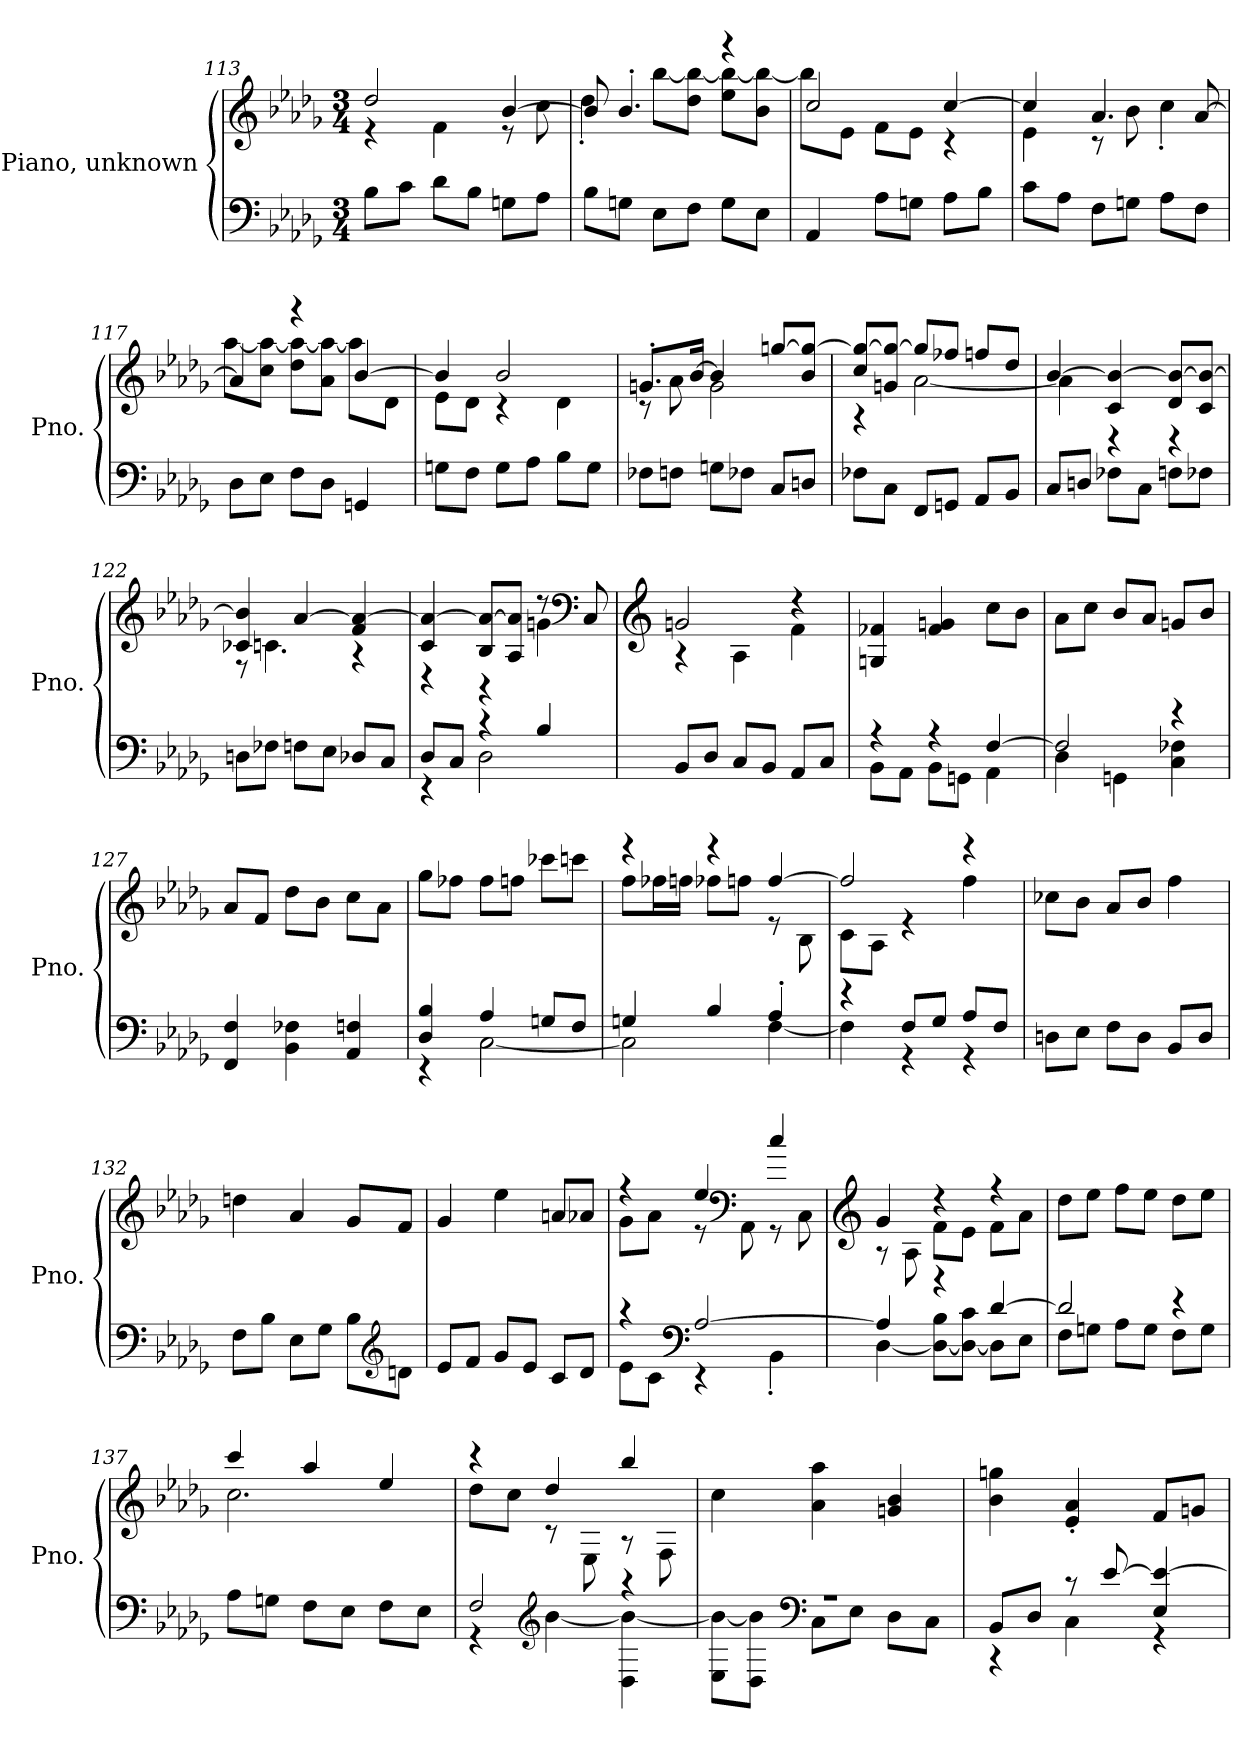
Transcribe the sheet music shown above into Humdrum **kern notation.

**kern	**kern
*part1	*part1
*staff2	*staff1
*I"Piano, unknown	*
*I'Pno.	*
!!LO:PB:g=z
*clefF4	*clefG2
*k[b-e-a-d-g-]	*k[b-e-a-d-g-]
*M3/4	*M3/4
=113	=113
*	*^
8B-\L	2dd-/	4r
8c\J	.	.
8d-\L	.	4f\
8B-\J	.	.
8Gn\L	[4b-/	8r
8A-\J	.	8cc\
=114	=114	=114
8B-\L	8b-/]	4dd-'\
8Gn\J	4.b-'/	.
8E-\L	.	[8bb-\L
8F\J	.	8dd-\ 8bb-\_J
8G\L	4r	8ee-\ 8bb-\_L
8E-\J	.	8b-\ 8bb-\_J
=115	=115	=115
4AA-/	2cc/	8bb-\L]
.	.	8e-\J
8A-\L	.	8f\L
8Gn\J	.	8e-\J
8A-\L	[4cc/	4r
8B-\J	.	.
=116	=116	=116
8c\L	4cc/]	4e-\
8A-\J	.	.
8F\L	4.a-/	8r
8Gn\J	.	8b-\
8A-\L	.	4cc'\
8F\J	[8a-/	.
=117	=117	=117
8D-\L	4a-/]	[8aa-\L
8E-\J	.	8cc\ 8aa-\_J
8F\L	4r	8dd-\ 8aa-\_L
8D-\J	.	8a-\ 8aa-\_J
4GGn/	[4b-/	8aa-\L]
.	.	8d-\J
!!LO:LB:g=z	!!
=118	=118	=118
8Gn\L	4b-/]	8e-\L
8F\J	.	8d-\J
8G\L	2b-/	4r
8A-\J	.	.
8B-\L	.	4d-\
8G\J	.	.
=119	=119	=119
8F-X\L	8.gn'/L	8r
8Fn\J	.	8a-\
.	[16b-/Jk	.
8Gn\L	4b-/]	2g\
8F-X\J	.	.
8C/L	[8ggn/L	.
8Dn/J	8b-/ 8gg/_J	.
=120	=120	=120
8F-X\L	8cc/ 8gg/_L	4r
8C\J	8gn/ 8gg/_J	.
8FF/L	8gg/L]	[2a-\
8GGn/J	8ff-X/J	.
8AA-/L	8ffn/L	.
8BB-/J	8dd-/J	.
=121	=121	=121
8C/L	[4b-/	4a-\]
8Dn/J	.	.
8F-X\L	4c/ 4b-/_	4r
8C\J	.	.
8Fn\L	8d-/ 8b-/_L	4r
8F-X\J	8c/ 8b-/_J	.
!!LO:LB:g=z	!!
=122	=122	=122
8Dn\L	4c-X/ 4b-/]	8r
8F-X\J	.	4.cn\
8Fn\L	[4a-/	.
8E-\J	.	.
8D-X/L	4f/ 4a-/_	4r
8C/J	.	.
=123	=123	=123
*^	*	*
8D-/L	4r	4c/ 4a-/_	4r
8C/J	.	.	.
4r	2D-\	8B-/ 8a-/_L	4r
.	.	8A-/ 8a-/]J	.
4B-/	.	8r	4gn\
*	*	*clefF4	*
.	.	8C/	.
*v	*v	*	*
=124	=124	=124
*	*clefG2	*
8BB-/L	2gn/	4r
8D-/J	.	.
8C/L	.	4A-\
8BB-/J	.	.
8AA-/L	4r	4f\
8C/J	.	.
*	*v	*v
=125	=125
*^	*
4r	8BB-\L	4Gn/ 4f-X/
.	8AA-\J	.
4r	8BB-\L	4f-/ 4gn/
.	8GGn\J	.
[4F/	4AA-\	8cc\L
.	.	8b-\J
=126	=126	=126
2F/]	4D-\	8a-\L
.	.	8cc\J
.	4GGn\	8b-/L
.	.	8a-/J
4r	4C\ 4F-X\	8gn/L
.	.	8b-/J
*v	*v	*
!!LO:LB:g=z
=127	=127
4FF/ 4F/	8a-/L
.	8f/J
4BB-\ 4F-X\	8dd-\L
.	8b-\J
4AA-/ 4Fn/	8cc\L
.	8a-\J
=128	=128
*^	*
4D-/ 4B-/	4r	8gg-\L
.	.	8ff-X\J
4A-/	[2C\	8ff-\L
.	.	8ffn\J
8Gn/L	.	8ccc-X\L
8F/J	.	8cccn\J
=129	=129	=129
*	*	*^
4Gn/	2C\]	4r	8ff\L
.	.	.	16ff-X\L
.	.	.	16ffn\JJ
4B-/	.	4r	8ff-X\L
.	.	.	8ffn\J
4A-'/	[4F\	[4ff/	8r
.	.	.	8B-\
=130	=130	=130	=130
4r	4F\]	2ff/]	8c\L
.	.	.	8A-\J
8F/L	4r	.	4r
8G-/J	.	.	.
8A-/L	4r	4r	4ff\
8F/J	.	.	.
*v	*v	*	*
*	*v	*v
=131	=131
8Dn\L	8cc-X\L
8E-\J	8b-\J
8F\L	8a-/L
8D\J	8b-/J
8BB-/L	4ff\
8D/J	.
!!LO:LB:g=z
=132	=132
8F\L	4ddn\
8B-\J	.
8E-\L	4a-/
8G-\J	.
8B-\L	8g-/L
*clefG2	*
8dn\J	8f/J
=133	=133
8e-/L	4g-/
8f/J	.
8g-/L	4ee-\
8e-/J	.
8c/L	8an/L
8d-/J	8a-X/J
=134	=134
*^	*^
4r	8e-\L	4r	8g-\L
.	8c\J	.	8a-\J
*clefF4	*	*	*
[2A-/	4r	4ee-/	8r
*	*	*clefF4	*
.	.	.	8AA-\
.	4BB-'\	4cc/	8r
.	.	.	8C\
=135	=135	=135	=135
*	*	*clefG2	*
4A-/]	[4D-\	4g-/	8r
.	.	.	8A-\
4r	8D-\_ 8B-\L	4r	8f\L
.	8D-\_ 8c\J	.	8e-\J
[4d-/	8D-\L]	4r	8f\L
.	8E-\J	.	8a-\J
*	*	*v	*v
!!LO:LB:g=z
=136	=136	=136
2d-/]	8F\L	8dd-\L
.	8Gn\J	8ee-\J
.	8A-\L	8ff\L
.	8G\J	8ee-\J
4r	8F\L	8dd-\L
.	8G\J	8ee-\J
*v	*v	*
=137	=137
*	*^
8A-\L	4ccc/	2.cc\
8Gn\J	.	.
8F\L	4aa-/	.
8E-\J	.	.
8F\L	4ee-/	.
8E-\J	.	.
=138	=138	=138
*^	*	*
2F/	4r	4r	8dd-\L
.	.	.	8cc\J
*clefG2	*	*	*
.	[4b-\	4dd-/	8r
.	.	.	8E-\
4r	4D-\ 4b-\_	4bb-/	8r
.	.	.	8F\
*	*	*v	*v
=139	=139	=139
2.r	8E-\ 8b-\_L	4cc\
.	8D-\ 8b-\]J	.
*clefF4	*	*
.	8C\L	4a-\ 4aa-\
.	8E-\J	.
.	8D-\L	4gn/ 4b-/
.	8C\J	.
=140	=140	=140
8BB-/L	4r	4b-\ 4ggn\
8D-/J	.	.
8r	4C\	4e-/' 4a-/'
[8e-/	.	.
4E-/ 4e-/_	4r	8f/L
.	.	8gn/J
*v	*v	*
=	=
*-	*-
